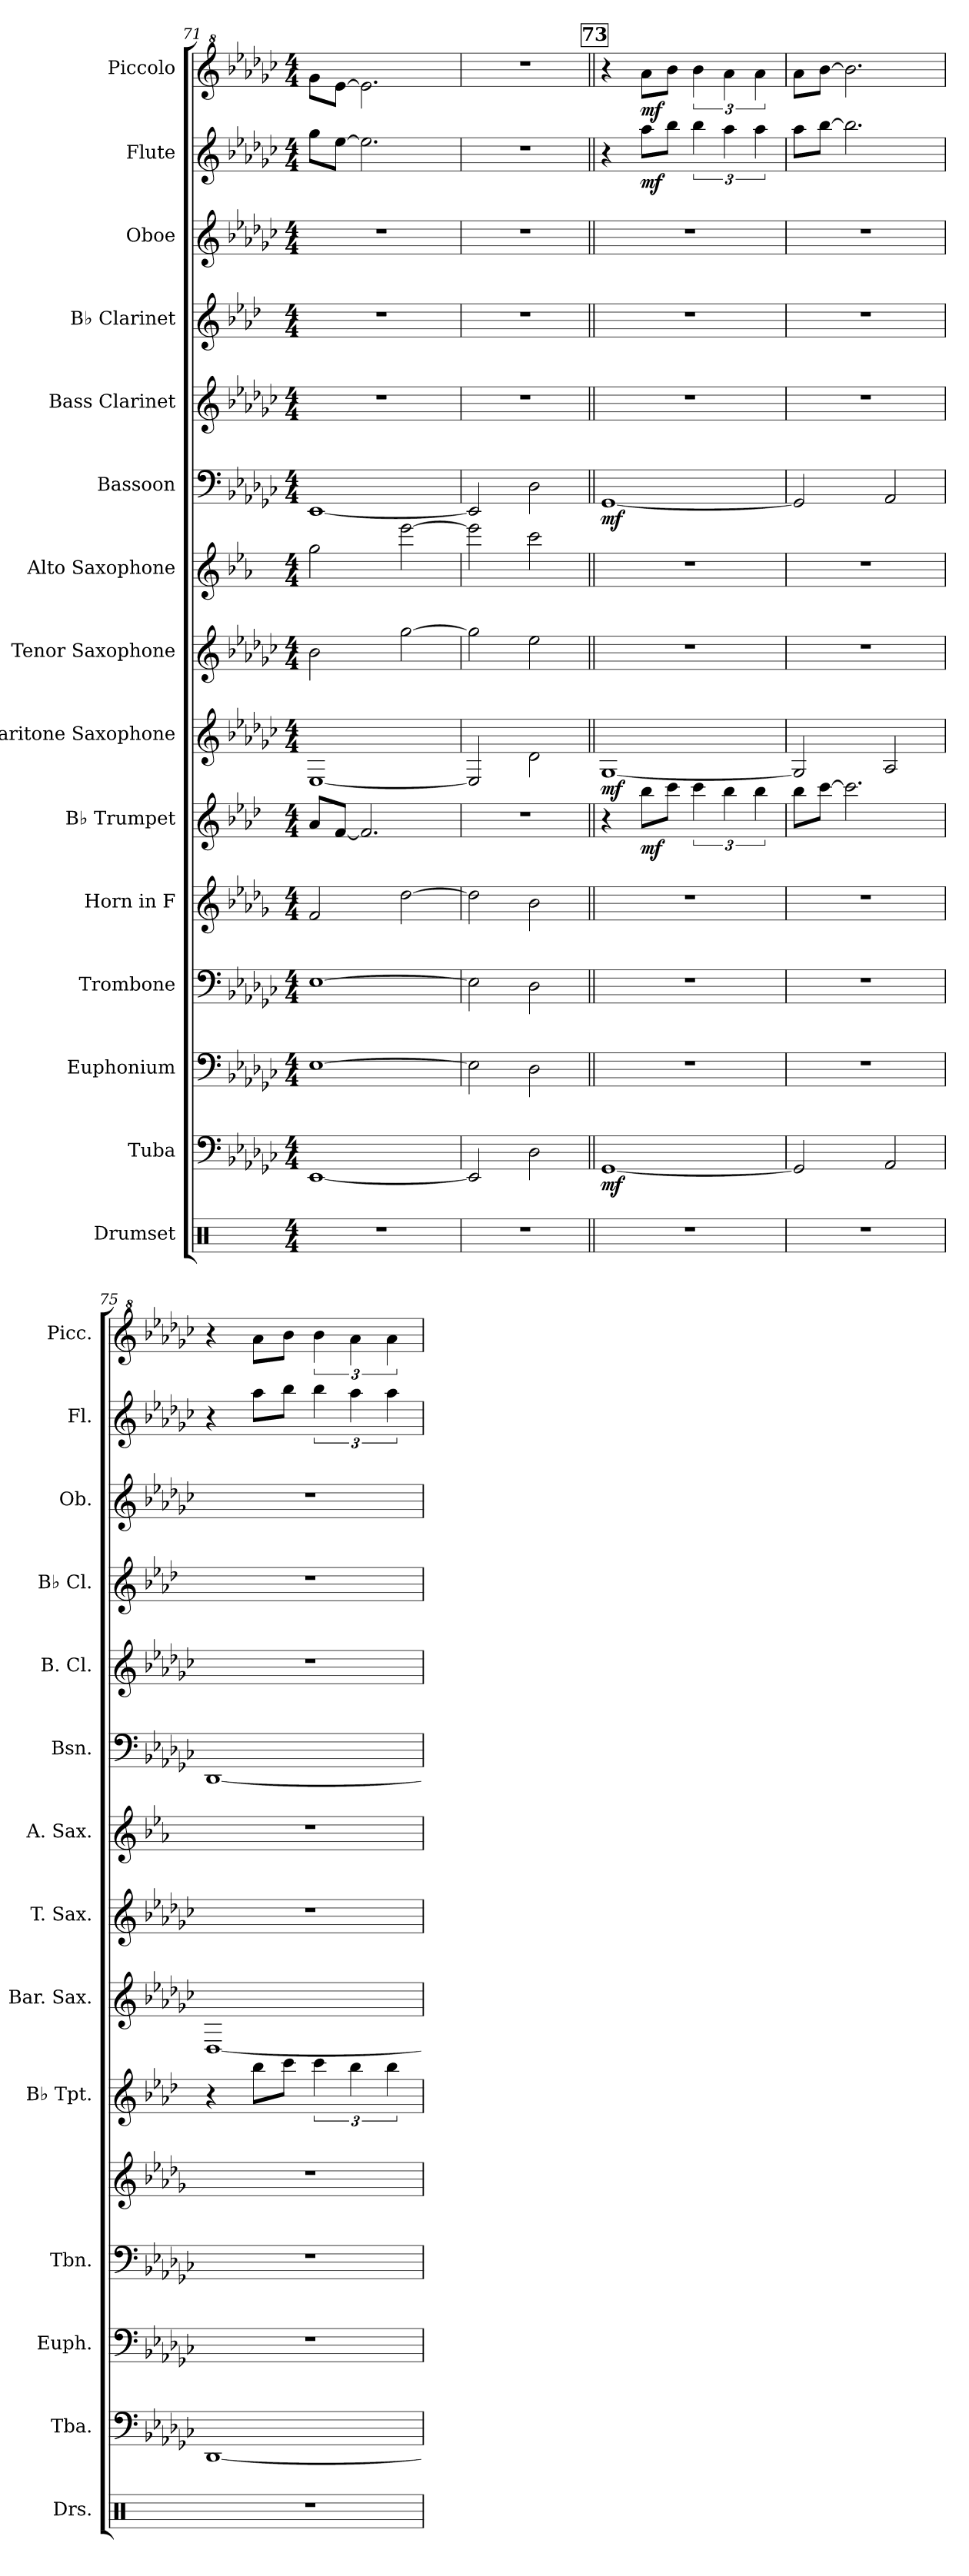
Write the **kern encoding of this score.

**kern	**kern	**dynam	**kern	**kern	**kern	**kern	**dynam	**kern	**dynam	**kern	**kern	**kern	**dynam	**kern	**kern	**kern	**kern	**dynam	**kern	**dynam
*part15	*part14	*part14	*part13	*part12	*part11	*part10	*part10	*part9	*part9	*part8	*part7	*part6	*part6	*part5	*part4	*part3	*part2	*part2	*part1	*part1
*staff15	*staff14	*staff14	*staff13	*staff12	*staff11	*staff10	*staff10	*staff9	*staff9	*staff8	*staff7	*staff6	*staff6	*staff5	*staff4	*staff3	*staff2	*staff2	*staff1	*staff1
*I"Drumset	*I"Tuba	*	*I"Euphonium	*I"Trombone	*I"Horn in F	*I"B♭ Trumpet	*	*I"Baritone Saxophone	*	*I"Tenor Saxophone	*I"Alto Saxophone	*I"Bassoon	*	*I"Bass Clarinet	*I"B♭ Clarinet	*I"Oboe	*I"Flute	*	*I"Piccolo	*
*I'Drs.	*I'Tba.	*	*I'Euph.	*I'Tbn.	*	*I'B♭ Tpt.	*	*I'Bar. Sax.	*	*I'T. Sax.	*I'A. Sax.	*I'Bsn.	*	*I'B. Cl.	*I'B♭ Cl.	*I'Ob.	*I'Fl.	*	*I'Picc.	*
*clefX	*clefF4	*	*clefF4	*clefF4	*clefG2	*clefG2	*	*clefG2	*	*clefG2	*clefG2	*clefF4	*	*clefG2	*clefG2	*clefG2	*clefG2	*	*clefG^2	*
*	*	*	*	*	*ITrd4c7	*ITrd1c2	*	*ITrd12c21	*	*ITrd8c14	*ITrd5c9	*	*	*ITrd8c14	*ITrd1c2	*	*	*	*ITrd-7c-12	*
*k[]	*k[b-e-a-d-g-c-]	*	*k[b-e-a-d-g-c-]	*k[b-e-a-d-g-c-]	*k[b-e-a-d-g-c-]	*k[b-e-a-d-g-c-]	*	*k[b-e-a-d-g-c-]	*	*k[b-e-a-d-g-c-]	*k[b-e-a-d-g-c-]	*k[b-e-a-d-g-c-]	*	*k[b-e-a-d-g-c-]	*k[b-e-a-d-g-c-]	*k[b-e-a-d-g-c-]	*k[b-e-a-d-g-c-]	*	*k[b-e-a-d-g-c-]	*
*M4/4	*M4/4	*	*M4/4	*M4/4	*M4/4	*M4/4	*	*M4/4	*	*M4/4	*M4/4	*M4/4	*	*M4/4	*M4/4	*M4/4	*M4/4	*	*M4/4	*
=71	=71	=71	=71	=71	=71	=71	=71	=71	=71	=71	=71	=71	=71	=71	=71	=71	=71	=71	=71	=71
1r	[1EE-	.	[1E-	[1E-	2B-/	8g-/L	.	[1EE-	.	2B-\	2b-\	[1EE-	.	1r	1r	1r	8gg-\L	.	8ggg-\L	.
.	.	.	.	.	.	[8e-/J	.	.	.	.	.	.	.	.	.	.	[8ee-\J	.	[8eee-\J	.
.	.	.	.	.	.	2.e-/]	.	.	.	.	.	.	.	.	.	.	2.ee-\]	.	2.eee-\]	.
.	.	.	.	.	[2g-\	.	.	.	.	[2g-\	[2gg-\	.	.	.	.	.	.	.	.	.
=72	=72	=72	=72	=72	=72	=72	=72	=72	=72	=72	=72	=72	=72	=72	=72	=72	=72	=72	=72	=72
1r	2EE-/]	.	2E-\]	2E-\]	2g-\]	1r	.	2EE-/]	.	2g-\]	2gg-\]	2EE-/]	.	1r	1r	1r	1r	.	1r	.
.	2D-\	.	2D-\	2D-\	2e-\	.	.	2D-\	.	2e-\	2ee-\	2D-\	.	.	.	.	.	.	.	.
!!LO:REH:place=s1:a:B:fs=14:t=73
=73||	=73||	=73||	=73||	=73||	=73||	=73||	=73||	=73||	=73||	=73||	=73||	=73||	=73||	=73||	=73||	=73||	=73||	=73||	=73||	=73||
!	!	!LO:DY:b	!	!	!	!	!	!	!LO:DY:b	!	!	!	!LO:DY:b	!	!	!	!	!	!	!
1r	[1GG-	mf	1r	1r	1r	4r	.	[1GG-	mf	1r	1r	[1GG-	mf	1r	1r	1r	4r	.	4r	.
!	!	!	!	!	!	!	!LO:DY:b	!	!	!	!	!	!	!	!	!	!	!LO:DY:b	!	!LO:DY:b
.	.	.	.	.	.	8aa-\L	mf	.	.	.	.	.	.	.	.	.	8aa-\L	mf	8aaa-\L	mf
.	.	.	.	.	.	8bb-\J	.	.	.	.	.	.	.	.	.	.	8bb-\J	.	8bbb-\J	.
.	.	.	.	.	.	6bb-\	.	.	.	.	.	.	.	.	.	.	6bb-\	.	6bbb-\	.
.	.	.	.	.	.	6aa-\	.	.	.	.	.	.	.	.	.	.	6aa-\	.	6aaa-\	.
.	.	.	.	.	.	6aa-\	.	.	.	.	.	.	.	.	.	.	6aa-\	.	6aaa-\	.
=74	=74	=74	=74	=74	=74	=74	=74	=74	=74	=74	=74	=74	=74	=74	=74	=74	=74	=74	=74	=74
1r	2GG-/]	.	1r	1r	1r	8aa-\L	.	2GG-/]	.	1r	1r	2GG-/]	.	1r	1r	1r	8aa-\L	.	8aaa-\L	.
.	.	.	.	.	.	[8bb-\J	.	.	.	.	.	.	.	.	.	.	[8bb-\J	.	[8bbb-\J	.
.	.	.	.	.	.	2.bb-\]	.	.	.	.	.	.	.	.	.	.	2.bb-\]	.	2.bbb-\]	.
.	2AA-/	.	.	.	.	.	.	2AA-/	.	.	.	2AA-/	.	.	.	.	.	.	.	.
=75	=75	=75	=75	=75	=75	=75	=75	=75	=75	=75	=75	=75	=75	=75	=75	=75	=75	=75	=75	=75
1r	[1DD-	.	1r	1r	1r	4r	.	[1DD-	.	1r	1r	[1DD-	.	1r	1r	1r	4r	.	4r	.
.	.	.	.	.	.	8aa-\L	.	.	.	.	.	.	.	.	.	.	8aa-\L	.	8aaa-\L	.
.	.	.	.	.	.	8bb-\J	.	.	.	.	.	.	.	.	.	.	8bb-\J	.	8bbb-\J	.
.	.	.	.	.	.	6bb-\	.	.	.	.	.	.	.	.	.	.	6bb-\	.	6bbb-\	.
.	.	.	.	.	.	6aa-\	.	.	.	.	.	.	.	.	.	.	6aa-\	.	6aaa-\	.
.	.	.	.	.	.	6aa-\	.	.	.	.	.	.	.	.	.	.	6aa-\	.	6aaa-\	.
=	=	=	=	=	=	=	=	=	=	=	=	=	=	=	=	=	=	=	=	=
*-	*-	*-	*-	*-	*-	*-	*-	*-	*-	*-	*-	*-	*-	*-	*-	*-	*-	*-	*-	*-
